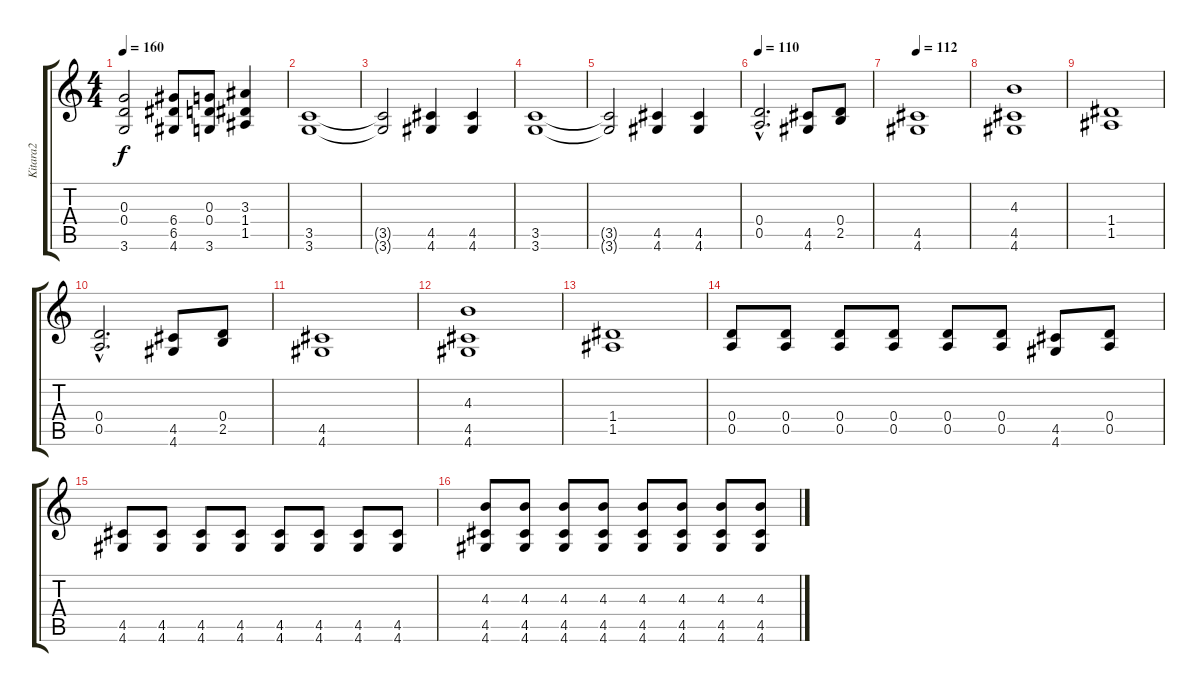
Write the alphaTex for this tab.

\track ("Kitara2" "Kitara2") {instrument overdrivenguitar}
\staff {score tabs}
\tuning (E4 B3 G3 D3 A2 E2) {hide}
\ts (4 4)
\tempo 160
\clef g2
\ks c
(0.3{t} 0.4{t} 3.6{t}).2{dy f} (6.4 6.5 4.6).8 (0.3 0.4 3.6).8 (3.3 1.4 1.5).4 |
(3.5 3.6).1 |
(3.5{t} 3.6{t}).2 (4.5 4.6).4 (4.5 4.6).4 |
(3.5 3.6).1 |
(3.5{t} 3.6{t}).2 (4.5 4.6).4 (4.5 4.6).4 |
\tempo 110
(0.4{hac} 0.5{hac}).2{d} (4.5 4.6).8 (0.4 2.5).8 |
\tempo 112
(4.5 4.6).1 |
(4.3 4.5 4.6).1 |
(1.4 1.5).1 |
(0.4{hac} 0.5{hac}).2{d} (4.5 4.6).8 (0.4 2.5).8 |
(4.5 4.6).1 |
(4.3 4.5 4.6).1 |
(1.4 1.5).1 |
(0.4 0.5).8 (0.4 0.5).8 (0.4 0.5).8 (0.4 0.5).8 (0.4 0.5).8 (0.4 0.5).8 (4.5 4.6).8 (0.4 0.5).8 |
(4.5 4.6).8 (4.5 4.6).8 (4.5 4.6).8 (4.5 4.6).8 (4.5 4.6).8 (4.5 4.6).8 (4.5 4.6).8 (4.5 4.6).8 |
(4.3 4.5 4.6).8 (4.3 4.5 4.6).8 (4.3 4.5 4.6).8 (4.3 4.5 4.6).8 (4.3 4.5 4.6).8 (4.3 4.5 4.6).8 (4.3 4.5 4.6).8 (4.3 4.5 4.6).8
